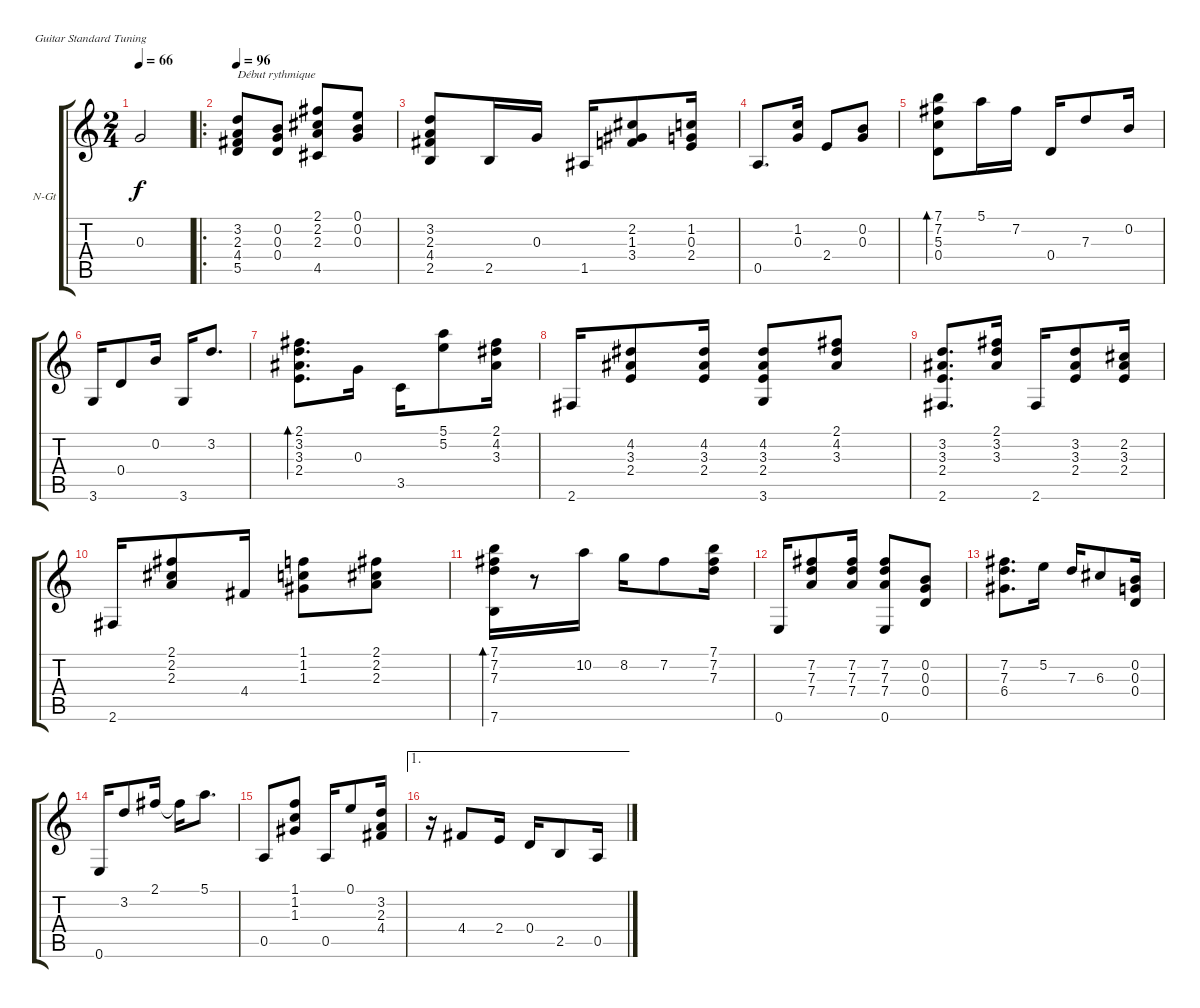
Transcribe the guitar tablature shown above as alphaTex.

\bracketExtendMode groupsimilarinstruments
\firstSystemTrackNameOrientation horizontal
\otherSystemsTrackNameOrientation horizontal
\track ("Guitar Classique" "N-Gt") {instrument acousticguitarnylon}
\staff {score tabs}
\tuning (E4 B3 G3 D3 A2 E2)
\ts (2 4)
\tempo 66
\clef g2
\ks c
0.3{t}.2{dy f} |
\ro
\tempo 96
(3.2 2.3 4.4 5.5).8{txt "Début rythmique"} (0.2 0.3 0.4).8 (2.1 2.2 2.3 4.5).8 (0.1 0.2 0.3).8 |
(3.2 2.3 4.4 2.5).8 2.5.16 0.3.16 1.5.16 (2.2 1.3 3.4).8 (1.2 0.3 2.4).16 |
0.5.8{d} (1.2 0.3).16 2.4.8 (0.2 0.3).8 |
(7.1 7.2 5.3 0.4).8{bd 120} 5.1.16 7.2.16 0.4.16 7.3.8 0.2.16 |
3.6.16 0.4.8 0.2.16 3.6.16 3.2.8{d} |
(2.1 3.2 3.3 2.4).8{d bd 120} 0.3.16 3.5.16 (5.1 5.2).8 (2.1 4.2 3.3).16 |
2.6.16 (4.2 3.3 2.4).8 (4.2 3.3 2.4).16 (4.2 3.3 2.4 3.6).8 (2.1 4.2 3.3).8 |
(3.2 3.3 2.4 2.6).8{d} (2.1 3.2 3.3).16 2.6.16 (3.2 3.3 2.4).8 (2.2 3.3 2.4).16 |
2.6.16 (2.1 2.2 2.3).8 4.4.16 (1.1 1.2 1.3).8 (2.1 2.2 2.3).8 |
(7.1 7.2 7.3 7.6).16{bd 120} r.8 10.2.16 8.2.16 7.2.8 (7.1 7.2 7.3).16 |
0.6.16 (7.2 7.3 7.4).8 (7.2 7.3 7.4).16 (7.2 7.3 7.4 0.6).8 (0.2 0.3 0.4).8 |
(7.2 7.3 6.4).8{d} 5.2.16 7.3.16 6.3.8 (0.2 0.3 0.4).16 |
0.6.16 3.2.8 2.1.16 2.1{t}.16 5.1.8{d} |
0.5.8 (1.1 1.2 1.3).8 0.5.16 0.1.8 (3.2 2.3 4.4).16 |
\ae 1
r.16 4.4.8 2.4.16 0.4.16 2.5.8 0.5.16
